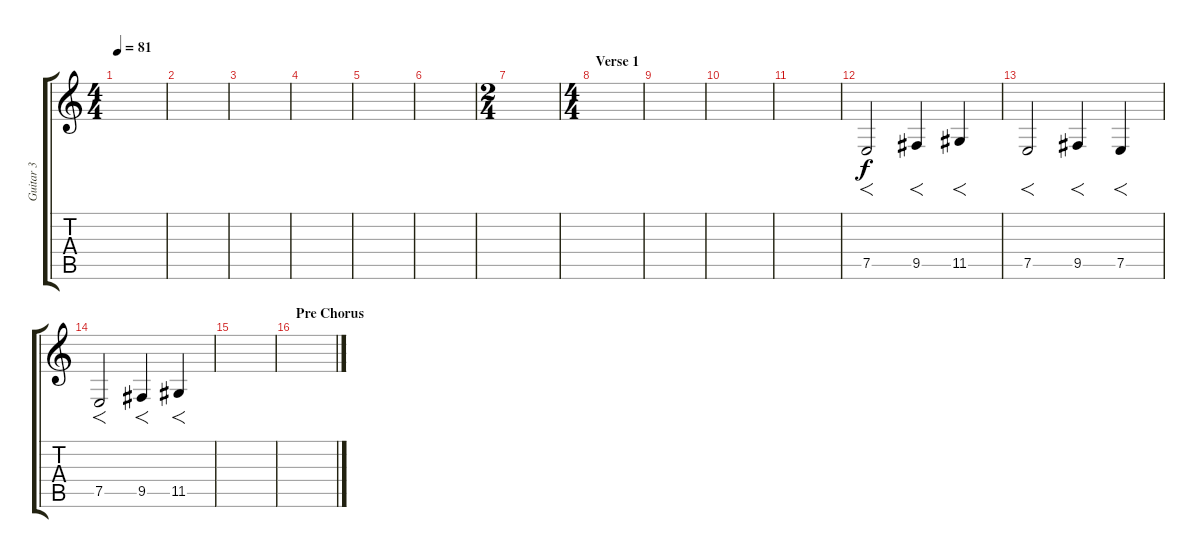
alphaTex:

\track ("Guitar 3" "Guitar 3") {instrument pad6metallic}
\staff {score tabs}
\tuning (E4 B3 G3 D3 A2 D2) {hide}
\ts (4 4)
\tempo 81
\clef g2
\ks c
|
|
|
|
|
|
\ts (2 4)
|
\ts (4 4)
\section ("" "Verse 1")
|
|
|
|
7.5.2{f} 9.5.4{f} 11.5.4{f} |
7.5.2{f} 9.5.4{f} 7.5.4{f} |
7.5.2{f} 9.5.4{f} 11.5.4{f} |
|
\section ("" "Pre Chorus")
